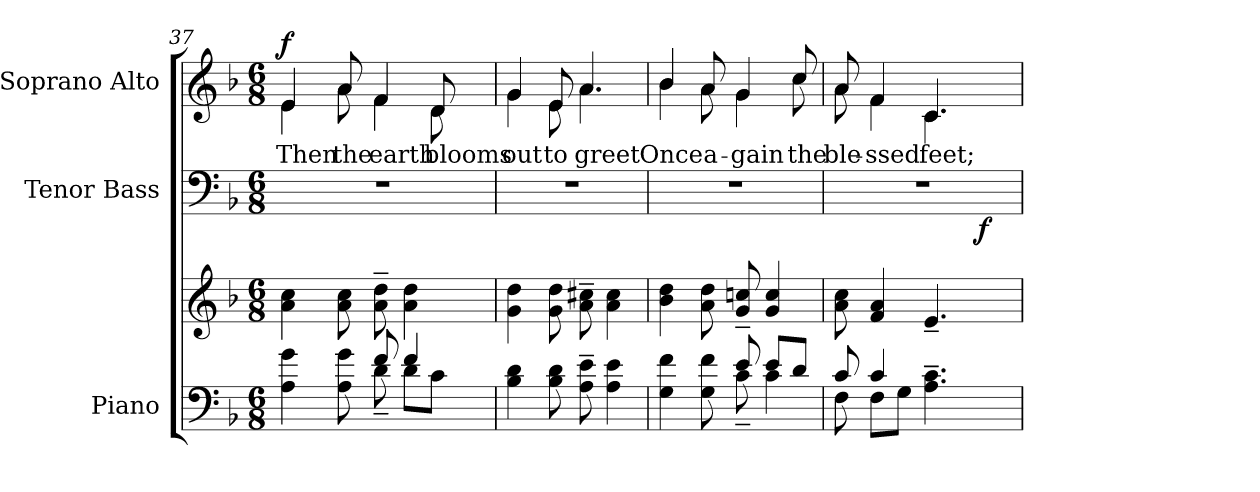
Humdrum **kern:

**kern	**kern	**kern	**dynam	**kern	**text	**dynam
*part3	*part3	*part2	*part2	*part1	*part1	*part1
*staff4	*staff3	*staff2	*staff2	*staff1	*staff1	*staff1
*I"Piano	*	*I"Tenor Bass	*	*I"Soprano Alto	*	*
*I'Pno.	*	*I'B.	*	*I'S.	*	*
!!LO:LB:g=z
*clefF4	*clefG2	*clefF4	*	*clefG2	*	*
*k[b-]	*k[b-]	*k[b-]	*	*k[b-]	*	*
*F:	*F:	*F:	*	*F:	*	*
*M6/8	*M6/8	*M6/8	*	*M6/8	*	*
=37	=37	=37	=37	=37	=37	=37
*^	*	*	*	*	*	*
!	!	!	!LO:N:vis=1	!	!	!	!
!	!	!	!	!	!	!LO:LY:b:color=#000000	!
*	*	*	*	*	*^	*	*
4Ai\ 4gi	4.ryy	4ai\ 4cci	2.r	.	4ei/	4ei\	Then	f
!	!	!	!	!	!	!	!LO:LY:b:color=#000000	!
8Ai\ 8gi	.	8ai\ 8cci	.	.	8ai/	8ai\	the	.
!	!	!	!	!	!	!	!LO:LY:b:color=#000000	!
8fi/	8d~i\	8ai\~ 8ddi~	.	.	4fi/	4fi\	earth	.
4fi/	8di\L	4ai\ 4ddi	.	.	.	.	.	.
!	!	!	!	!	!	!	!LO:LY:b:color=#000000	!
.	8ci\J	.	.	.	8di/	8di\	blooms	.
=38	=38	=38	=38	=38	=38	=38	=38	=38
!	!	!	!LO:N:vis=1	!	!	!	!	!
*v	*v	*	*	*	*	*	*	*
*^	*	*	*	*	*	*	*
!	!	!	!	!	!	!	!LO:LY:b:color=#000000	!
*v	*v	*	*	*	*	*	*	*
4B-i\ 4di	4gi\ 4ddi	2.r	.	4gi/	4gi\	out	.
!	!	!	!	!	!	!LO:LY:b:color=#000000	!
8B-i\ 8di	8gi\ 8ddi	.	.	8ei/	8ei\	to	.
!	!	!	!	!	!	!LO:LY:b:color=#000000	!
8Ai\~ 8ei~	8ai\~ 8cc#Xi~	.	.	4.ai/	4.ai\	greet	.
4Ai\ 4ei	4ai\ 4cc#i	.	.	.	.	.	.
=39	=39	=39	=39	=39	=39	=39	=39
*^	*	*	*	*	*	*	*
!	!	!	!LO:N:vis=1	!	!	!	!	!
!	!	!	!	!	!	!	!LO:LY:b:color=#000000	!
4Gi\ 4fi	4.ryy	4b-i\ 4ddi	2.r	.	4b-i/	4b-i\	Once	.
!	!	!	!	!	!	!	!LO:LY:b:color=#000000	!
8Gi\ 8fi	.	8ai\ 8ddi	.	.	8ai/	8ai\	a-	.
!	!	!	!	!	!	!	!LO:LY:b:color=#000000	!
8ei/	8c~i\	8gi/~ 8ccni~	.	.	4gi/	4gi\	-gain	.
8ei/L	4ci\	4gi/ 4cci	.	.	.	.	.	.
!	!	!	!	!	!	!	!LO:LY:b:color=#000000	!
8di/J	.	.	.	.	8cci/	8cci\	the	.
=40	=40	=40	=40	=40	=40	=40	=40	=40
!	!	!	!LO:N:vis=1	!	!	!	!	!
!	!	!	!	!	!	!	!LO:LY:b:color=#000000	!
*	*	*	*^	*	*	*	*	*
8ci/	8Fi\	8ai\ 8cci	2.r	2ryy	.	8ai/	8ai\	ble-	.
!	!	!	!	!	!	!	!	!LO:LY:b:color=#000000	!
4ci/	8Fi\L	4fi/ 4ai	.	.	.	4fi/	4fi\	-ssed	.
.	8Gi\J	.	.	.	.	.	.	.	.
!	!	!	!	!	!	!	!	!LO:LY:b:color=#000000	!
4.Ai\~ 4.ci~	4.ryy	4.e~i/	.	.	.	4.ci/	4.ci\	feet;	.
.	.	.	.	16ryy	.	.	.	.	.
.	.	.	.	64.ryy	.	.	.	.	.
.	.	.	.	8ryy	f	.	.	.	.
.	.	.	.	32ryy	.	.	.	.	.
.	.	.	.	128ryy	.	.	.	.	.
*	*	*	*v	*v	*	*	*	*	*
*v	*v	*	*	*	*v	*v	*	*
=	=	=	=	=	=	=
*-	*-	*-	*-	*-	*-	*-
